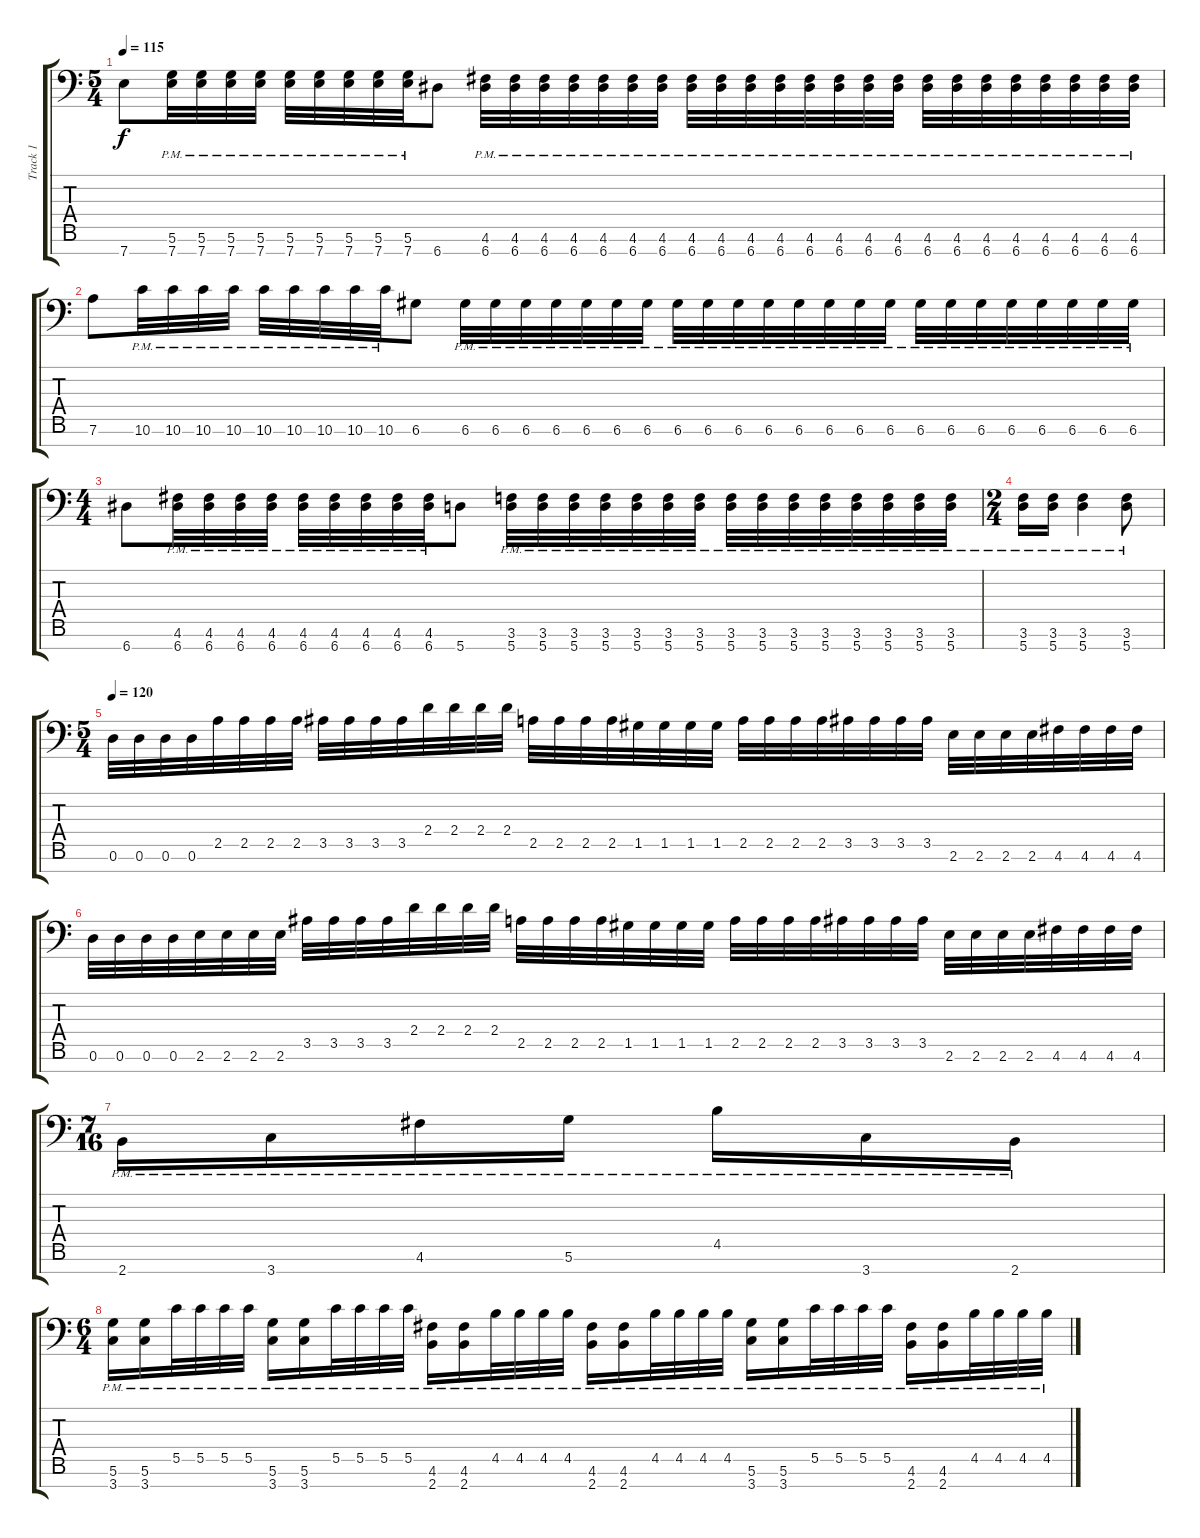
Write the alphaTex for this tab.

\track ("Track 1" "Track 1") {solo instrument distortionguitar}
\staff {score tabs}
\tuning (D4 A3 F3 C3 G2 D2 A1) {hide}
\ts (5 4)
\tempo 115
\clef f4
\ks c
7.7.8{dy f} (5.6{pm} 7.7{pm}).32 (5.6{pm} 7.7{pm}).32 (5.6{pm} 7.7{pm}).32 (5.6{pm} 7.7{pm}).32 (5.6{pm} 7.7{pm}).32 (5.6{pm} 7.7{pm}).32 (5.6{pm} 7.7{pm}).32 (5.6{pm} 7.7{pm}).32 (5.6{pm} 7.7{pm}).32 6.7.8 (4.6{pm} 6.7{pm}).32 (4.6{pm} 6.7{pm}).32 (4.6{pm} 6.7{pm}).32 (4.6{pm} 6.7{pm}).32 (4.6{pm} 6.7{pm}).32 (4.6{pm} 6.7{pm}).32 (4.6{pm} 6.7{pm}).32 (4.6{pm} 6.7{pm}).32 (4.6{pm} 6.7{pm}).32 (4.6{pm} 6.7{pm}).32 (4.6{pm} 6.7{pm}).32 (4.6{pm} 6.7{pm}).32 (4.6{pm} 6.7{pm}).32 (4.6{pm} 6.7{pm}).32 (4.6{pm} 6.7{pm}).32 (4.6{pm} 6.7{pm}).32 (4.6{pm} 6.7{pm}).32 (4.6{pm} 6.7{pm}).32 (4.6{pm} 6.7{pm}).32 (4.6{pm} 6.7{pm}).32 (4.6{pm} 6.7{pm}).32 (4.6{pm} 6.7{pm}).32 (4.6{pm} 6.7{pm}).32 |
7.6.8 10.6{pm}.32 10.6{pm}.32 10.6{pm}.32 10.6{pm}.32 10.6{pm}.32 10.6{pm}.32 10.6{pm}.32 10.6{pm}.32 10.6{pm}.32 6.6.8 6.6{pm}.32 6.6{pm}.32 6.6{pm}.32 6.6{pm}.32 6.6{pm}.32 6.6{pm}.32 6.6{pm}.32 6.6{pm}.32 6.6{pm}.32 6.6{pm}.32 6.6{pm}.32 6.6{pm}.32 6.6{pm}.32 6.6{pm}.32 6.6{pm}.32 6.6{pm}.32 6.6{pm}.32 6.6{pm}.32 6.6{pm}.32 6.6{pm}.32 6.6{pm}.32 6.6{pm}.32 6.6{pm}.32 |
\ts (4 4)
6.7.8 (4.6{pm} 6.7{pm}).32 (4.6{pm} 6.7{pm}).32 (4.6{pm} 6.7{pm}).32 (4.6{pm} 6.7{pm}).32 (4.6{pm} 6.7{pm}).32 (4.6{pm} 6.7{pm}).32 (4.6{pm} 6.7{pm}).32 (4.6{pm} 6.7{pm}).32 (4.6{pm} 6.7{pm}).32 5.7.8 (3.6{pm} 5.7{pm}).32 (3.6{pm} 5.7{pm}).32 (3.6{pm} 5.7{pm}).32 (3.6{pm} 5.7{pm}).32 (3.6{pm} 5.7{pm}).32 (3.6{pm} 5.7{pm}).32 (3.6{pm} 5.7{pm}).32 (3.6{pm} 5.7{pm}).32 (3.6{pm} 5.7{pm}).32 (3.6{pm} 5.7{pm}).32 (3.6{pm} 5.7{pm}).32 (3.6{pm} 5.7{pm}).32 (3.6{pm} 5.7{pm}).32 (3.6{pm} 5.7{pm}).32 (3.6{pm} 5.7{pm}).32 |
\ts (2 4)
(3.6{pm} 5.7{pm}).16 (3.6{pm} 5.7{pm}).16 (3.6{pm} 5.7{pm}).4 (3.6{pm} 5.7{pm}).8 |
\ts (5 4)
\tempo 120
0.6.32 0.6.32 0.6.32 0.6.32 2.5.32 2.5.32 2.5.32 2.5.32 3.5.32 3.5.32 3.5.32 3.5.32 2.4.32 2.4.32 2.4.32 2.4.32 2.5.32 2.5.32 2.5.32 2.5.32 1.5.32 1.5.32 1.5.32 1.5.32 2.5.32 2.5.32 2.5.32 2.5.32 3.5.32 3.5.32 3.5.32 3.5.32 2.6.32 2.6.32 2.6.32 2.6.32 4.6.32 4.6.32 4.6.32 4.6.32 |
0.6.32 0.6.32 0.6.32 0.6.32 2.6.32 2.6.32 2.6.32 2.6.32 3.5.32 3.5.32 3.5.32 3.5.32 2.4.32 2.4.32 2.4.32 2.4.32 2.5.32 2.5.32 2.5.32 2.5.32 1.5.32 1.5.32 1.5.32 1.5.32 2.5.32 2.5.32 2.5.32 2.5.32 3.5.32 3.5.32 3.5.32 3.5.32 2.6.32 2.6.32 2.6.32 2.6.32 4.6.32 4.6.32 4.6.32 4.6.32 |
\ts (7 16)
2.7{pm}.16 3.7{pm}.16 4.6{pm}.16 5.6{pm}.16 4.5{pm}.16 3.7{pm}.16 2.7{pm}.16 |
\ts (6 4)
(5.6{pm} 3.7{pm}).16 (5.6{pm} 3.7{pm}).16 5.5{pm}.32 5.5{pm}.32 5.5{pm}.32 5.5{pm}.32 (5.6{pm} 3.7{pm}).16 (5.6{pm} 3.7{pm}).16 5.5{pm}.32 5.5{pm}.32 5.5{pm}.32 5.5{pm}.32 (4.6{pm} 2.7{pm}).16 (4.6{pm} 2.7{pm}).16 4.5{pm}.32 4.5{pm}.32 4.5{pm}.32 4.5{pm}.32 (4.6{pm} 2.7{pm}).16 (4.6{pm} 2.7{pm}).16 4.5{pm}.32 4.5{pm}.32 4.5{pm}.32 4.5{pm}.32 (5.6{pm} 3.7{pm}).16 (5.6{pm} 3.7{pm}).16 5.5{pm}.32 5.5{pm}.32 5.5{pm}.32 5.5{pm}.32 (4.6{pm} 2.7{pm}).16 (4.6{pm} 2.7{pm}).16 4.5{pm}.32 4.5{pm}.32 4.5{pm}.32 4.5{pm}.32
